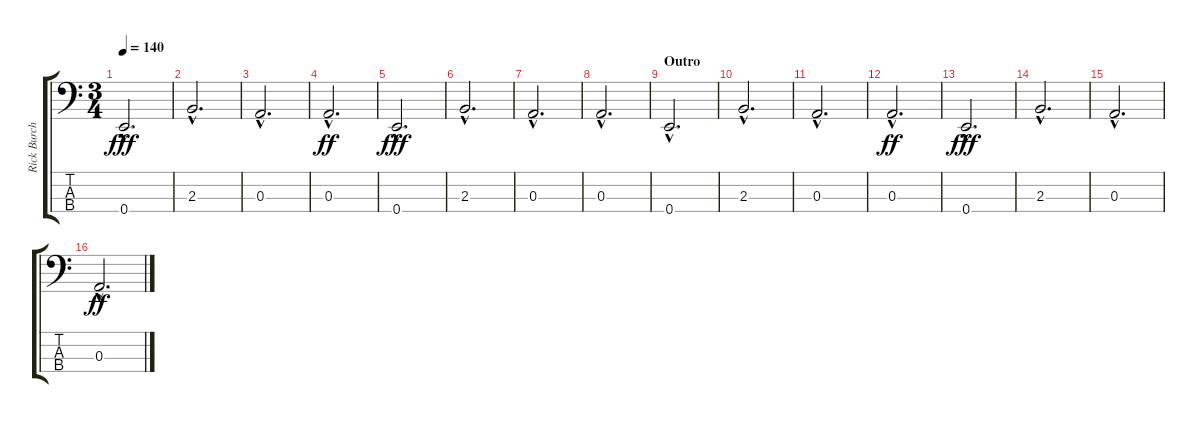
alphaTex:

\track ("Rick Burch - Bass" "Rick Burch") {instrument electricbasspick}
\staff {score tabs}
\tuning (G2 D2 A1 E1) {hide}
\ts (3 4)
\tempo 140
\clef f4
\ks c
0.4{hac}.2{d dy fff} |
2.3{hac}.2{d} |
0.3{hac}.2{d} |
0.3{hac}.2{d dy ff} |
0.4{hac}.2{d dy fff} |
2.3{hac}.2{d} |
0.3{hac}.2{d} |
0.3{hac}.2{d} |
\section ("" "Outro")
0.4{hac}.2{d} |
2.3{hac}.2{d} |
0.3{hac}.2{d} |
0.3{hac}.2{d dy ff} |
0.4{hac}.2{d dy fff} |
2.3{hac}.2{d} |
0.3{hac}.2{d} |
0.3{hac}.2{d dy ff}
